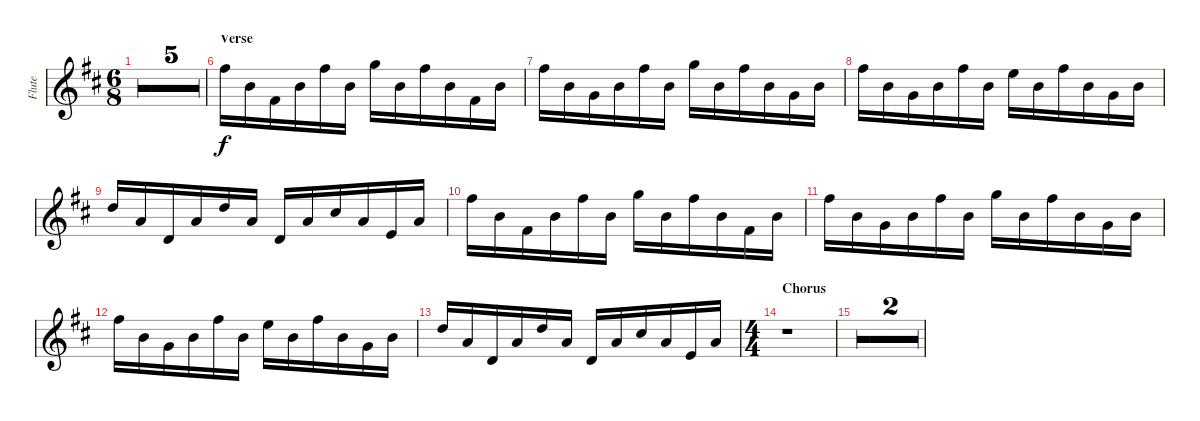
\defaultSystemsLayout 4
\bracketExtendMode groupsimilarinstruments
\otherSystemsTrackNameOrientation horizontal
\track ("Flute" "Flute") {multiBarRest instrument flute}
\staff {score}
\tuning (E4 B3 G3 D3 A2 E2)
\ts (6 8)
\tempo 120
\clef g2
\ks d
r.2{d dy f} |
r.2{d} |
r.2{d} |
r.2{d} |
r.2{d} |
\section ("" "Verse")
14.1{acc #}.16 12.2{acc forcenatural}.16 11.3{acc #}.16 12.2{acc forcenatural}.16 14.1{acc #}.16 12.2{acc forcenatural}.16 15.1{acc forcenatural}.16 12.2{acc forcenatural}.16 14.1{acc #}.16 12.2{acc forcenatural}.16 11.3{acc #}.16 12.2{acc forcenatural}.16 |
14.1{acc #}.16 12.2{acc forcenatural}.16 8.2{acc forcenatural}.16 12.2{acc forcenatural}.16 14.1{acc #}.16 12.2{acc forcenatural}.16 15.1{acc forcenatural}.16 12.2{acc forcenatural}.16 14.1{acc #}.16 12.2{acc forcenatural}.16 8.2{acc forcenatural}.16 12.2{acc forcenatural}.16 |
14.1{acc #}.16 12.2{acc forcenatural}.16 8.2{acc forcenatural}.16 12.2{acc forcenatural}.16 14.1{acc #}.16 12.2{acc forcenatural}.16 12.1{acc forcenatural}.16 12.2{acc forcenatural}.16 14.1{acc #}.16 12.2{acc forcenatural}.16 8.2{acc forcenatural}.16 7.1{acc forcenatural}.16 |
10.1{acc forcenatural}.16 10.2{acc forcenatural}.16 7.3{acc forcenatural}.16 10.2{acc forcenatural}.16 10.1{acc forcenatural}.16 10.2{acc forcenatural}.16 7.3{acc forcenatural}.16 5.1{acc forcenatural}.16 9.1{acc #}.16 10.2{acc forcenatural}.16 9.3{acc forcenatural}.16 10.2{acc forcenatural}.16 |
14.1{acc #}.16 12.2{acc forcenatural}.16 11.3{acc #}.16 12.2{acc forcenatural}.16 14.1{acc #}.16 12.2{acc forcenatural}.16 15.1{acc forcenatural}.16 12.2{acc forcenatural}.16 14.1{acc #}.16 12.2{acc forcenatural}.16 11.3{acc #}.16 12.2{acc forcenatural}.16 |
14.1{acc #}.16 12.2{acc forcenatural}.16 8.2{acc forcenatural}.16 12.2{acc forcenatural}.16 14.1{acc #}.16 12.2{acc forcenatural}.16 15.1{acc forcenatural}.16 12.2{acc forcenatural}.16 14.1{acc #}.16 12.2{acc forcenatural}.16 8.2{acc forcenatural}.16 12.2{acc forcenatural}.16 |
14.1{acc #}.16 12.2{acc forcenatural}.16 8.2{acc forcenatural}.16 12.2{acc forcenatural}.16 14.1{acc #}.16 12.2{acc forcenatural}.16 12.1{acc forcenatural}.16 12.2{acc forcenatural}.16 14.1{acc #}.16 12.2{acc forcenatural}.16 8.2{acc forcenatural}.16 7.1{acc forcenatural}.16 |
10.1{acc forcenatural}.16 10.2{acc forcenatural}.16 7.3{acc forcenatural}.16 10.2{acc forcenatural}.16 10.1{acc forcenatural}.16 10.2{acc forcenatural}.16 7.3{acc forcenatural}.16 5.1{acc forcenatural}.16 9.1{acc #}.16 5.1{acc forcenatural}.16 5.2{acc forcenatural}.16 5.1{acc forcenatural}.16 |
\ts (4 4)
\beaming (8 2 2 2 2)
\section ("" "Chorus")
r.1 |
r.1 |
r.1
